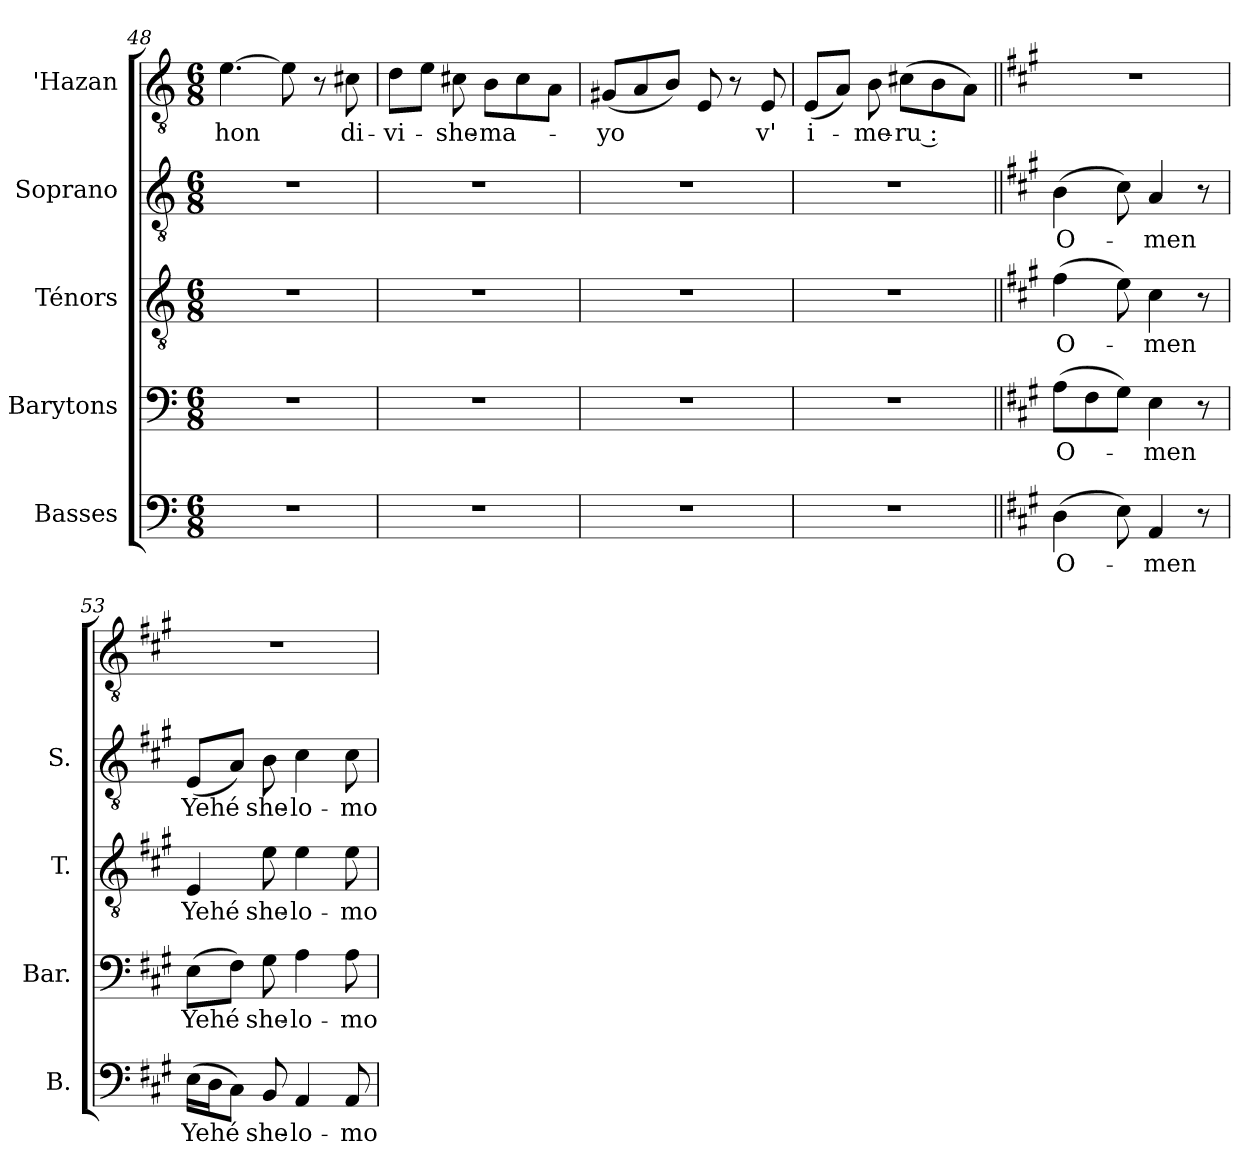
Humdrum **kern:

**kern	**text	**kern	**text	**kern	**text	**kern	**text	**kern	**text
*part5	*part5	*part4	*part4	*part3	*part3	*part2	*part2	*part1	*part1
*staff5	*staff5	*staff4	*staff4	*staff3	*staff3	*staff2	*staff2	*staff1	*staff1
*I"Basses	*	*I"Barytons	*	*I"Ténors	*	*I"Soprano	*	*I"'Hazan	*
*I'B.	*	*I'Bar.	*	*I'T.	*	*I'S.	*	*I''H.	*
*clefF4	*	*clefF4	*	*clefGv2	*	*clefGv2	*	*clefGv2	*
*	*	*	*	*ITrd7c12	*	*ITrd7c12	*	*ITrd7c12	*
*k[]	*	*k[]	*	*k[]	*	*k[]	*	*k[]	*
*a:	*	*a:	*	*a:	*	*a:	*	*a:	*
*M6/8	*	*M6/8	*	*M6/8	*	*M6/8	*	*M6/8	*
=48	=48	=48	=48	=48	=48	=48	=48	=48	=48
!LO:N:vis=1	!	!LO:N:vis=1	!	!LO:N:vis=1	!	!LO:N:vis=1	!	!	!
!	!	!	!	!	!	!	!	!	!LO:LY:b:color=#000000
2.r	.	2.r	.	2.r	.	2.r	.	[>4.Ei\	-hon
.	.	.	.	.	.	.	.	8Ei\]	.
.	.	.	.	.	.	.	.	8r	.
!	!	!	!	!	!	!	!	!	!LO:LY:b:color=#000000
.	.	.	.	.	.	.	.	8C#Xi\	di-
=49	=49	=49	=49	=49	=49	=49	=49	=49	=49
!LO:N:vis=1	!	!LO:N:vis=1	!	!LO:N:vis=1	!	!LO:N:vis=1	!	!	!
!	!	!	!	!	!	!	!	!	!LO:LY:b:color=#000000
2.r	.	2.r	.	2.r	.	2.r	.	8Di\L	-vi-
.	.	.	.	.	.	.	.	8Ei\J	.
!	!	!	!	!	!	!	!	!	!LO:LY:b:color=#000000
.	.	.	.	.	.	.	.	8C#Xi\	-she-
!	!	!	!	!	!	!	!	!	!LO:LY:b:color=#000000
.	.	.	.	.	.	.	.	8BBi\L	-ma-
.	.	.	.	.	.	.	.	8C#i\	.
.	.	.	.	.	.	.	.	8AAi\J	.
=50	=50	=50	=50	=50	=50	=50	=50	=50	=50
!LO:N:vis=1	!	!LO:N:vis=1	!	!LO:N:vis=1	!	!LO:N:vis=1	!	!	!
!	!	!	!	!	!	!	!	!	!LO:LY:b:color=#000000
2.r	.	2.r	.	2.r	.	2.r	.	(8GG#Xi/L	-yo
.	.	.	.	.	.	.	.	8AAi/	.
.	.	.	.	.	.	.	.	8BBi/J)	.
.	.	.	.	.	.	.	.	8EEi/	.
.	.	.	.	.	.	.	.	8r	.
!	!	!	!	!	!	!	!	!	!LO:LY:b:color=#000000
.	.	.	.	.	.	.	.	8EEi/	v'
=51	=51	=51	=51	=51	=51	=51	=51	=51	=51
!LO:N:vis=1	!	!LO:N:vis=1	!	!LO:N:vis=1	!	!LO:N:vis=1	!	!	!
!	!	!	!	!	!	!	!	!	!LO:LY:b:color=#000000
2.r	.	2.r	.	2.r	.	2.r	.	(8EEi/L	i-
.	.	.	.	.	.	.	.	8AAi/J)	.
!	!	!	!	!	!	!	!	!	!LO:LY:b:color=#000000
.	.	.	.	.	.	.	.	8BBi\	-me-
!	!	!	!	!	!	!	!	!	!LO:LY:b:color=#000000
.	.	.	.	.	.	.	.	(8C#Xi\L	-ru :
.	.	.	.	.	.	.	.	8BBi\	.
.	.	.	.	.	.	.	.	8AAi\J)	.
!!LO:LB:g=z
=52||	=52||	=52||	=52||	=52||	=52||	=52||	=52||	=52||	=52||
*k[f#c#g#]	*	*k[f#c#g#]	*	*k[f#c#g#]	*	*k[f#c#g#]	*	*k[f#c#g#]	*
*A:	*	*A:	*	*A:	*	*A:	*	*A:	*
!	!LO:LY:b:color=#000000	!	!	!	!	!	!	!	!
!	!	!	!LO:LY:b:color=#000000	!	!	!	!	!	!
!	!	!	!	!	!LO:LY:b:color=#000000	!	!	!	!
!	!	!	!	!	!	!	!LO:LY:b:color=#000000	!LO:N:vis=1	!
(4Di\	O-	(8Ai\L	O-	(4F#i\	O-	(4BBi\	O-	2.r	.
.	.	8F#i\	.	.	.	.	.	.	.
8Ei\)	.	8G#i\J)	.	8Ei\)	.	8C#i\)	.	.	.
!	!LO:LY:b:color=#000000	!	!	!	!	!	!	!	!
!	!	!	!LO:LY:b:color=#000000	!	!	!	!	!	!
!	!	!	!	!	!LO:LY:b:color=#000000	!	!	!	!
!	!	!	!	!	!	!	!LO:LY:b:color=#000000	!	!
4AAi/	-men	4Ei\	-men	4C#i\	-men	4AAi/	-men	.	.
8r	.	8r	.	8r	.	8r	.	.	.
=53	=53	=53	=53	=53	=53	=53	=53	=53	=53
!	!LO:LY:b:color=#000000	!	!	!	!	!	!	!	!
!	!	!	!LO:LY:b:color=#000000	!	!	!	!	!	!
!	!	!	!	!	!LO:LY:b:color=#000000	!	!	!	!
!	!	!	!	!	!	!	!LO:LY:b:color=#000000	!LO:N:vis=1	!
(16Ei\LL	Yehé	(8Ei\L	Yehé	4EEi/	Yehé	(8EEi/L	Yehé	2.r	.
16Di\J	.	.	.	.	.	.	.	.	.
8C#i\J)	.	8F#i\J)	.	.	.	8AAi/J)	.	.	.
!	!LO:LY:b:color=#000000	!	!	!	!	!	!	!	!
!	!	!	!LO:LY:b:color=#000000	!	!	!	!	!	!
!	!	!	!	!	!LO:LY:b:color=#000000	!	!	!	!
!	!	!	!	!	!	!	!LO:LY:b:color=#000000	!	!
8BBi/	she-	8G#i\	she-	8Ei\	she-	8BBi\	she-	.	.
!	!LO:LY:b:color=#000000	!	!	!	!	!	!	!	!
!	!	!	!LO:LY:b:color=#000000	!	!	!	!	!	!
!	!	!	!	!	!LO:LY:b:color=#000000	!	!	!	!
!	!	!	!	!	!	!	!LO:LY:b:color=#000000	!	!
4AAi/	-lo-	4Ai\	-lo-	4Ei\	-lo-	4C#i\	-lo-	.	.
!	!LO:LY:b:color=#000000	!	!	!	!	!	!	!	!
!	!	!	!LO:LY:b:color=#000000	!	!	!	!	!	!
!	!	!	!	!	!LO:LY:b:color=#000000	!	!	!	!
!	!	!	!	!	!	!	!LO:LY:b:color=#000000	!	!
8AAi/	-mo	8Ai\	-mo	8Ei\	-mo	8C#i\	-mo	.	.
=	=	=	=	=	=	=	=	=	=
*-	*-	*-	*-	*-	*-	*-	*-	*-	*-
